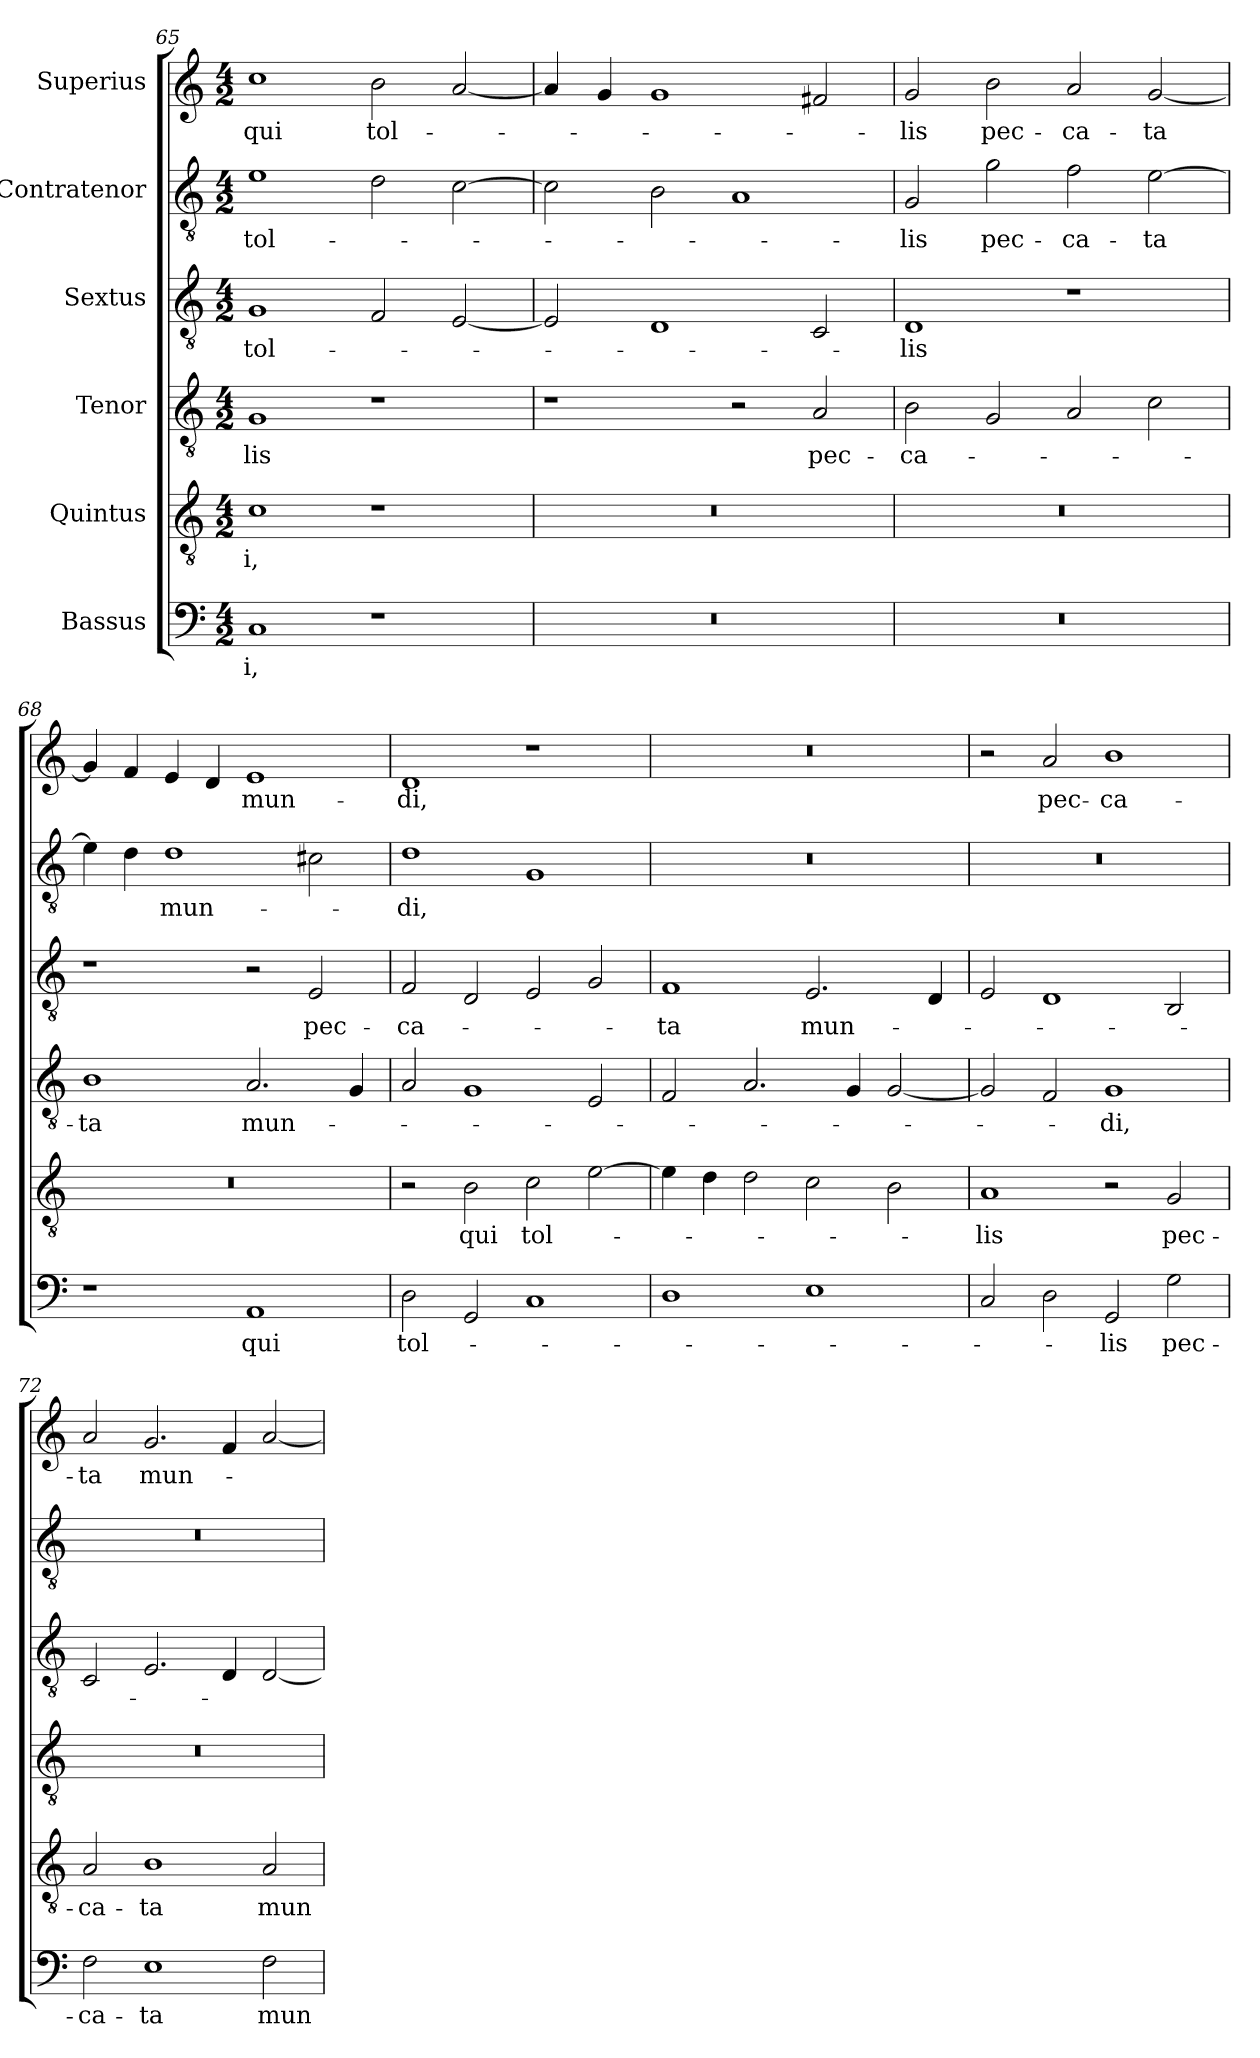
**kern	**text	**kern	**text	**kern	**text	**kern	**text	**kern	**text	**kern	**text
*part6	*part6	*part5	*part5	*part4	*part4	*part3	*part3	*part2	*part2	*part1	*part1
*staff6	*staff6	*staff5	*staff5	*staff4	*staff4	*staff3	*staff3	*staff2	*staff2	*staff1	*staff1
*I"Bassus	*	*I"Quintus	*	*I"Tenor	*	*I"Sextus	*	*I"Contratenor	*	*I"Superius	*
*clefF4	*	*clefGv2	*	*clefGv2	*	*clefGv2	*	*clefGv2	*	*clefG2	*
*k[]	*	*k[]	*	*k[]	*	*k[]	*	*k[]	*	*k[]	*
*M4/2	*	*M4/2	*	*M4/2	*	*M4/2	*	*M4/2	*	*M4/2	*
=65	=65	=65	=65	=65	=65	=65	=65	=65	=65	=65	=65
1C/	-i,	1c\	-i,	1G/	-lis	1G/	tol-	1e/	tol-	1cc\	qui
1r	.	1r	.	1r	.	2F/	.	2d\	.	2b\	tol-
.	.	.	.	.	.	[2E/	.	[2c\	.	[2a/	.
=66	=66	=66	=66	=66	=66	=66	=66	=66	=66	=66	=66
0r	.	0r	.	1r	.	2E/]	.	2c\]	.	4a/]	.
.	.	.	.	.	.	.	.	.	.	4g/	.
.	.	.	.	.	.	1D\	.	2B\	.	1g/	.
.	.	.	.	2r	.	.	.	1A/	.	.	.
.	.	.	.	2A/	pec-	2C/	.	.	.	2f#X/	.
=67	=67	=67	=67	=67	=67	=67	=67	=67	=67	=67	=67
0r	.	0r	.	2B\	-ca-	1D/	-lis	2G/	-lis	2g/	-lis
.	.	.	.	2G/	.	.	.	2g\	pec-	2b\	pec-
.	.	.	.	2A/	.	1r	.	2f\	-ca-	2a/	-ca-
.	.	.	.	2c\	.	.	.	[2e\	-ta	[2g/	-ta
=68	=68	=68	=68	=68	=68	=68	=68	=68	=68	=68	=68
1r	.	0r	.	1B\	-ta	1r	.	4e\]	.	4g/]	.
.	.	.	.	.	.	.	.	4d\	.	4f/	.
.	.	.	.	.	.	.	.	1d/	mun-	4e/	.
.	.	.	.	.	.	.	.	.	.	4d/	.
1AA/	qui	.	.	2.A/	mun-	2r	.	.	.	1e/	mun-
.	.	.	.	.	.	2E/	pec-	2c#X\	.	.	.
.	.	.	.	4G/	.	.	.	.	.	.	.
=69	=69	=69	=69	=69	=69	=69	=69	=69	=69	=69	=69
2D\	tol-	2r	.	2A/	.	2F/	-ca-	1d\	-di,	1d/	-di,
2GG/	.	2B\	qui	1G/	.	2D/	.	.	.	.	.
1C/	.	2c\	tol-	.	.	2E/	.	1G/	.	1r	.
.	.	[2e\	.	2E/	.	2G/	.	.	.	.	.
=70	=70	=70	=70	=70	=70	=70	=70	=70	=70	=70	=70
1D\	.	4e\]	.	2F/	.	1F\	-ta	0r	.	0r	.
.	.	4d\	.	.	.	.	.	.	.	.	.
.	.	2d\	.	2.A/	.	.	.	.	.	.	.
1E\	.	2c\	.	.	.	2.E/	mun-	.	.	.	.
.	.	.	.	4G/	.	.	.	.	.	.	.
.	.	2B\	.	[2G/	.	.	.	.	.	.	.
.	.	.	.	.	.	4D/	.	.	.	.	.
=71	=71	=71	=71	=71	=71	=71	=71	=71	=71	=71	=71
2C/	.	1A/	-lis	2G/]	.	2E/	.	0r	.	2r	.
2D\	.	.	.	2F/	.	1D\	.	.	.	2a/	pec-
2GG/	-lis	2r	.	1G/	-di,	.	.	.	.	1b\	-ca-
2G\	pec-	2G/	pec-	.	.	2BB/	.	.	.	.	.
=72	=72	=72	=72	=72	=72	=72	=72	=72	=72	=72	=72
2F\	-ca-	2A/	-ca-	0r	.	2C/	.	0r	.	2a/	-ta
1E\	-ta	1B\	-ta	.	.	2.E/	.	.	.	2.g/	mun-
.	.	.	.	.	.	4D/	.	.	.	4f/	.
2F\	mun-	2A/	mun-	.	.	[2D/	.	.	.	[2a/	.
=	=	=	=	=	=	=	=	=	=	=	=
*-	*-	*-	*-	*-	*-	*-	*-	*-	*-	*-	*-
